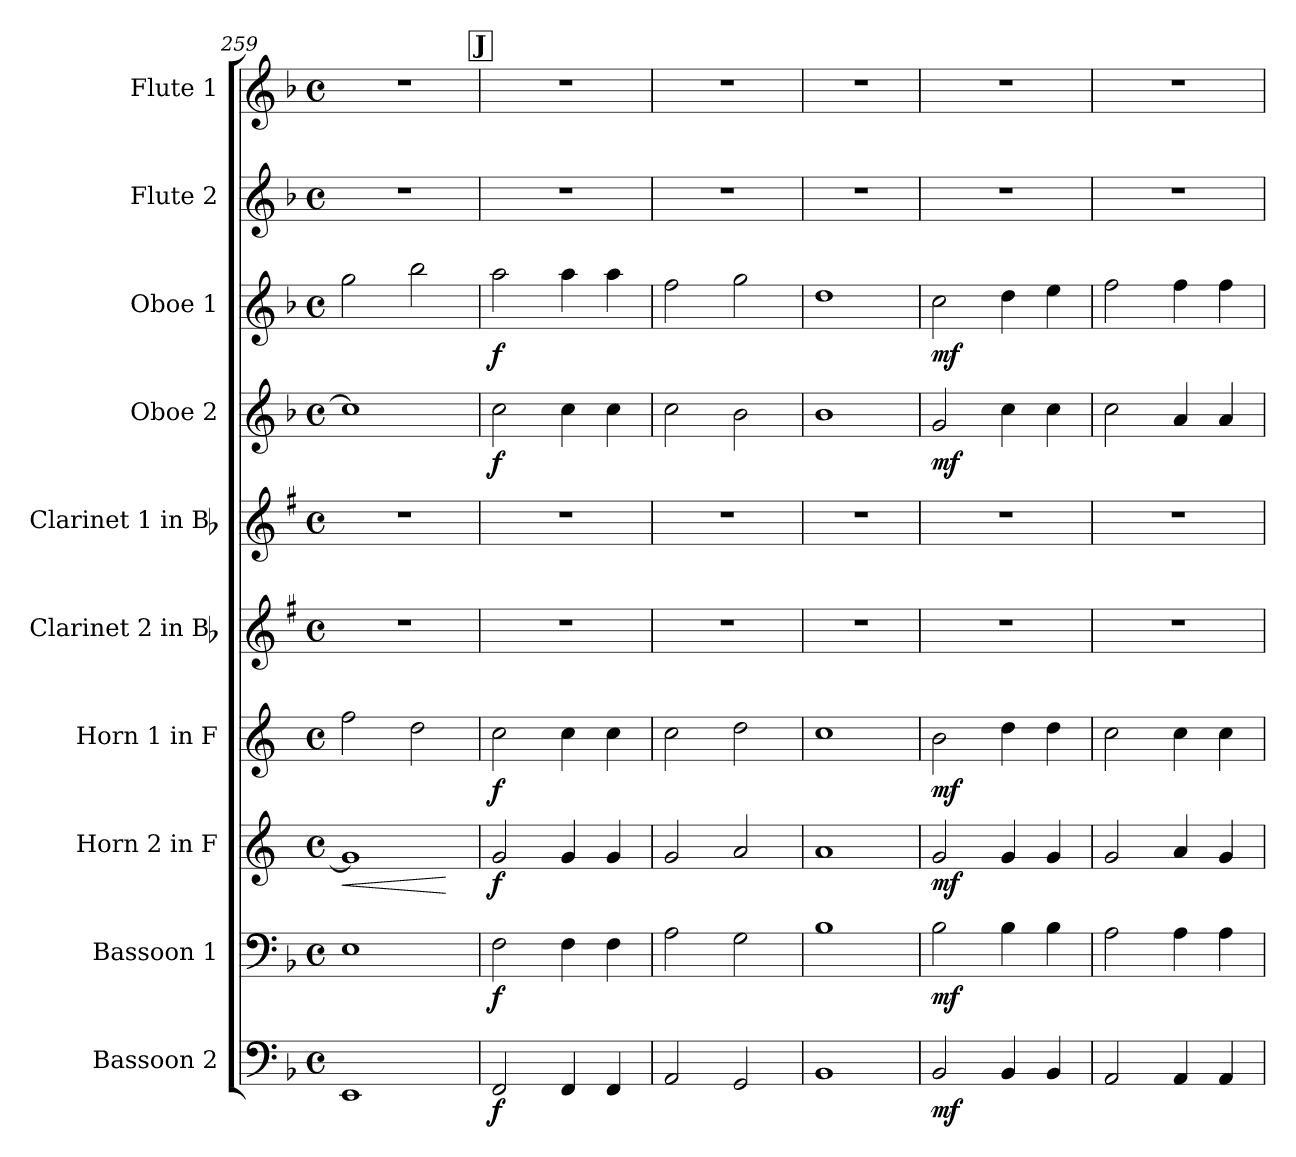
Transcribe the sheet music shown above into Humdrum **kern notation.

**kern	**dynam	**kern	**dynam	**kern	**dynam	**kern	**dynam	**kern	**kern	**kern	**dynam	**kern	**dynam	**kern	**kern
*part10	*part10	*part9	*part9	*part8	*part8	*part7	*part7	*part6	*part5	*part4	*part4	*part3	*part3	*part2	*part1
*staff10	*staff10	*staff9	*staff9	*staff8	*staff8	*staff7	*staff7	*staff6	*staff5	*staff4	*staff4	*staff3	*staff3	*staff2	*staff1
*I"Bassoon 2	*	*I"Bassoon 1	*	*I"Horn 2 in F	*	*I"Horn 1 in F	*	*I"Clarinet 2 in Bb	*I"Clarinet 1 in Bb	*I"Oboe 2	*	*I"Oboe 1	*	*I"Flute 2	*I"Flute 1
*I'Bsn	*	*I'Bsn	*	*I'Hn	*	*I'Hn	*	*I'Cl	*I'Cl	*I'Ob	*	*I'Ob	*	*I'Fl	*I'Fl
*clefF4	*	*clefF4	*	*clefG2	*	*clefG2	*	*clefG2	*clefG2	*clefG2	*	*clefG2	*	*clefG2	*clefG2
*	*	*	*	*ITrd4c7	*	*ITrd4c7	*	*ITrd1c2	*ITrd1c2	*	*	*	*	*	*
*k[b-]	*	*k[b-]	*	*k[b-]	*	*k[b-]	*	*k[b-]	*k[b-]	*k[b-]	*	*k[b-]	*	*k[b-]	*k[b-]
*M4/4	*	*M4/4	*	*M4/4	*	*M4/4	*	*M4/4	*M4/4	*M4/4	*	*M4/4	*	*M4/4	*M4/4
*met(c)	*	*met(c)	*	*met(c)	*	*met(c)	*	*met(c)	*met(c)	*met(c)	*	*met(c)	*	*met(c)	*met(c)
=259	=259	=259	=259	=259	=259	=259	=259	=259	=259	=259	=259	=259	=259	=259	=259
!	!	!	!	!	!LO:HP:b	!	!	!	!	!	!	!	!	!	!
1EE	.	1E	.	1c]	<	2b-\	.	1r	1r	1cc]	.	2gg\	.	1r	1r
.	.	.	.	.	.	2g\	.	.	.	.	.	2bb-\	.	.	.
.	.	.	.	.	[	.	.	.	.	.	.	.	.	.	.
!!LO:REH:place=s1:a:B:cj:fs=14:t=J
=260	=260	=260	=260	=260	=260	=260	=260	=260	=260	=260	=260	=260	=260	=260	=260
!	!LO:DY:b	!	!LO:DY:b	!	!LO:DY:b	!	!LO:DY:b	!	!	!	!LO:DY:b	!	!LO:DY:b	!	!
2FF/	f	2F\	f	2c/	f	2f\	f	1r	1r	2cc\	f	2aa\	f	1r	1r
4FF/	.	4F\	.	4c/	.	4f\	.	.	.	4cc\	.	4aa\	.	.	.
4FF/	.	4F\	.	4c/	.	4f\	.	.	.	4cc\	.	4aa\	.	.	.
=261	=261	=261	=261	=261	=261	=261	=261	=261	=261	=261	=261	=261	=261	=261	=261
2AA/	.	2A\	.	2c/	.	2f\	.	1r	1r	2cc\	.	2ff\	.	1r	1r
2GG/	.	2G\	.	2d/	.	2g\	.	.	.	2b-\	.	2gg\	.	.	.
=262	=262	=262	=262	=262	=262	=262	=262	=262	=262	=262	=262	=262	=262	=262	=262
1BB-	.	1B-	.	1d	.	1f	.	1r	1r	1b-	.	1dd	.	1r	1r
=263	=263	=263	=263	=263	=263	=263	=263	=263	=263	=263	=263	=263	=263	=263	=263
!	!LO:DY:b	!	!LO:DY:b	!	!LO:DY:b	!	!LO:DY:b	!	!	!	!LO:DY:b	!	!LO:DY:b	!	!
2BB-/	mf	2B-\	mf	2c/	mf	2e\	mf	1r	1r	2g/	mf	2cc\	mf	1r	1r
4BB-/	.	4B-\	.	4c/	.	4g\	.	.	.	4cc\	.	4dd\	.	.	.
4BB-/	.	4B-\	.	4c/	.	4g\	.	.	.	4cc\	.	4ee\	.	.	.
!!LO:PB:g=z
=264	=264	=264	=264	=264	=264	=264	=264	=264	=264	=264	=264	=264	=264	=264	=264
2AA/	.	2A\	.	2c/	.	2f\	.	1r	1r	2cc\	.	2ff\	.	1r	1r
4AA/	.	4A\	.	4d/	.	4f\	.	.	.	4a/	.	4ff\	.	.	.
4AA/	.	4A\	.	4c/	.	4f\	.	.	.	4a/	.	4ff\	.	.	.
=	=	=	=	=	=	=	=	=	=	=	=	=	=	=	=
*-	*-	*-	*-	*-	*-	*-	*-	*-	*-	*-	*-	*-	*-	*-	*-
